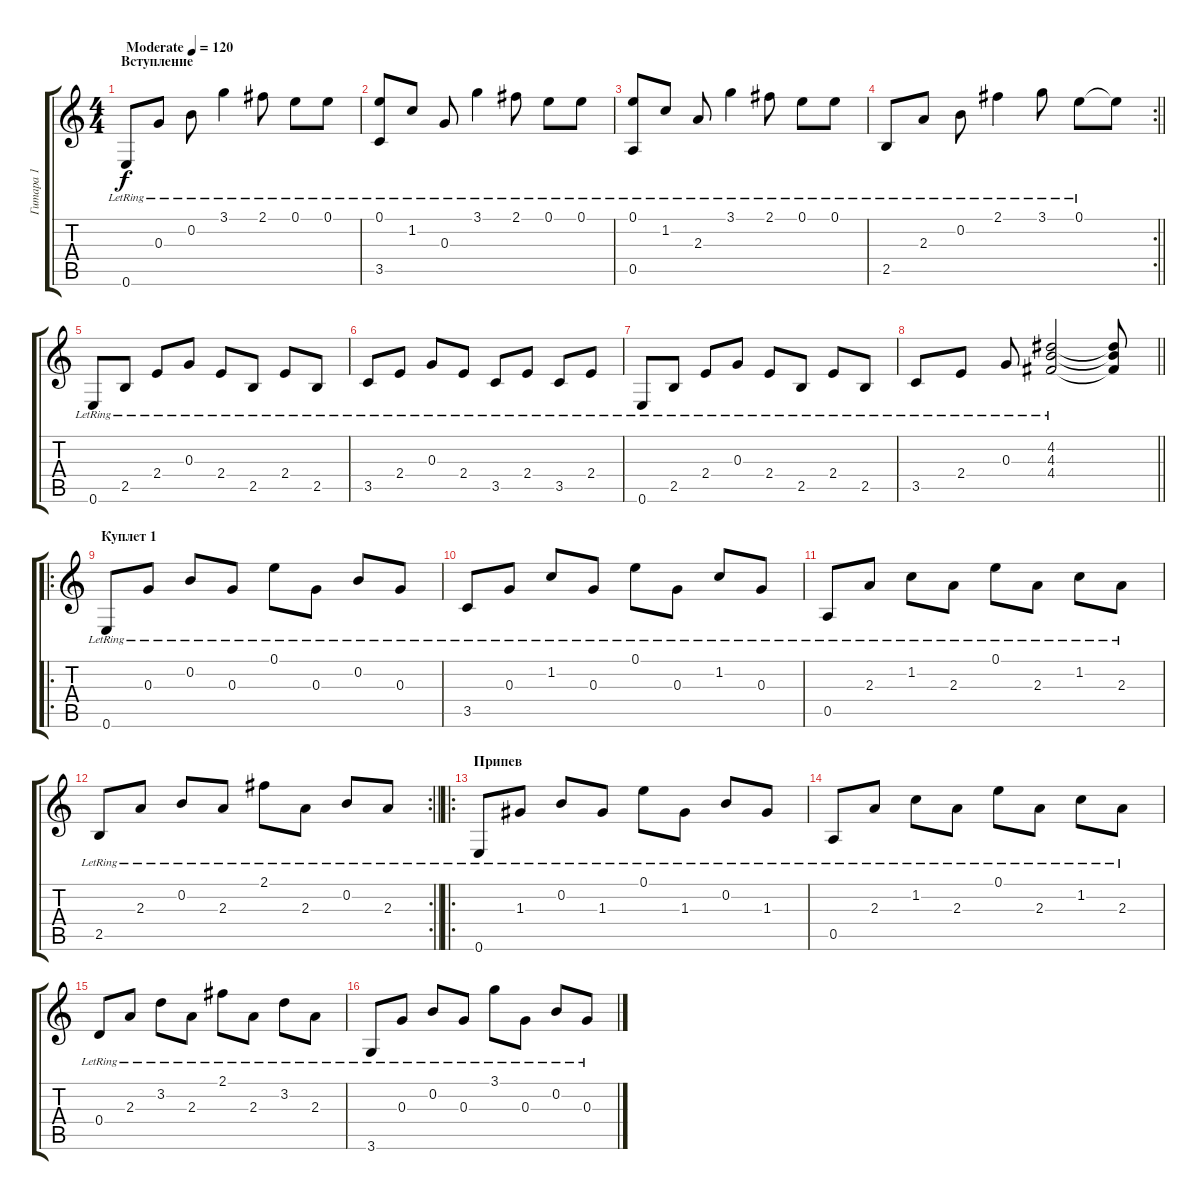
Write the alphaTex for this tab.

\track ("Гитара 1" "Гитара 1") {instrument acousticguitarsteel}
\staff {score tabs}
\tuning (E4 B3 G3 D3 A2 E2) {hide}
\ts (4 4)
\section ("" "Вступление")
\tempo (120 "Moderate")
\clef g2
\ks c
0.6{lr}.8{dy f instrument acousticguitarsteel} 0.3{lr}.8 0.2{lr}.8 3.1{lr}.4 2.1{lr}.8 0.1{lr}.8 0.1{lr}.8 |
(0.1{lr} 3.5{lr}).8 1.2{lr}.8 0.3{lr}.8 3.1{lr}.4 2.1{lr}.8 0.1{lr}.8 0.1{lr}.8 |
(0.1{lr} 0.5{lr}).8 1.2{lr}.8 2.3{lr}.8 3.1{lr}.4 2.1{lr}.8 0.1{lr}.8 0.1{lr}.8 |
\rc 2
\barLineRight lightlight
2.5{lr}.8 2.3{lr}.8 0.2{lr}.8 2.1{lr}.4 3.1{lr}.8 0.1{lr}.8 0.1{t}.8 |
\section ("" "")
0.6{lr}.8 2.5{lr}.8 2.4{lr}.8 0.3{lr}.8 2.4{lr}.8 2.5{lr}.8 2.4{lr}.8 2.5{lr}.8 |
3.5{lr}.8 2.4{lr}.8 0.3{lr}.8 2.4{lr}.8 3.5{lr}.8 2.4{lr}.8 3.5{lr}.8 2.4{lr}.8 |
0.6{lr}.8 2.5{lr}.8 2.4{lr}.8 0.3{lr}.8 2.4{lr}.8 2.5{lr}.8 2.4{lr}.8 2.5{lr}.8 |
\barLineRight lightlight
3.5{lr}.8 2.4{lr}.8 0.3{lr}.8 (4.2{lr} 4.3{lr} 4.4{lr}).2 (4.2{t} 4.3{t} 4.4{t}).8 |
\ro
\section ("" "Куплет 1")
0.6{lr}.8 0.3{lr}.8 0.2{lr}.8 0.3{lr}.8 0.1{lr}.8 0.3{lr}.8 0.2{lr}.8 0.3{lr}.8 |
3.5{lr}.8 0.3{lr}.8 1.2{lr}.8 0.3{lr}.8 0.1{lr}.8 0.3{lr}.8 1.2{lr}.8 0.3{lr}.8 |
0.5{lr}.8 2.3{lr}.8 1.2{lr}.8 2.3{lr}.8 0.1{lr}.8 2.3{lr}.8 1.2{lr}.8 2.3{lr}.8 |
\rc 2
\barLineRight lightlight
2.5{lr}.8 2.3{lr}.8 0.2{lr}.8 2.3{lr}.8 2.1{lr}.8 2.3{lr}.8 0.2{lr}.8 2.3{lr}.8 |
\ro
\section ("" "Припев")
0.6{lr}.8 1.3{lr}.8 0.2{lr}.8 1.3{lr}.8 0.1{lr}.8 1.3{lr}.8 0.2{lr}.8 1.3{lr}.8 |
0.5{lr}.8 2.3{lr}.8 1.2{lr}.8 2.3{lr}.8 0.1{lr}.8 2.3{lr}.8 1.2{lr}.8 2.3{lr}.8 |
0.4{lr}.8 2.3{lr}.8 3.2{lr}.8 2.3{lr}.8 2.1{lr}.8 2.3{lr}.8 3.2{lr}.8 2.3{lr}.8 |
3.6{lr}.8 0.3{lr}.8 0.2{lr}.8 0.3{lr}.8 3.1{lr}.8 0.3{lr}.8 0.2{lr}.8 0.3{lr}.8
